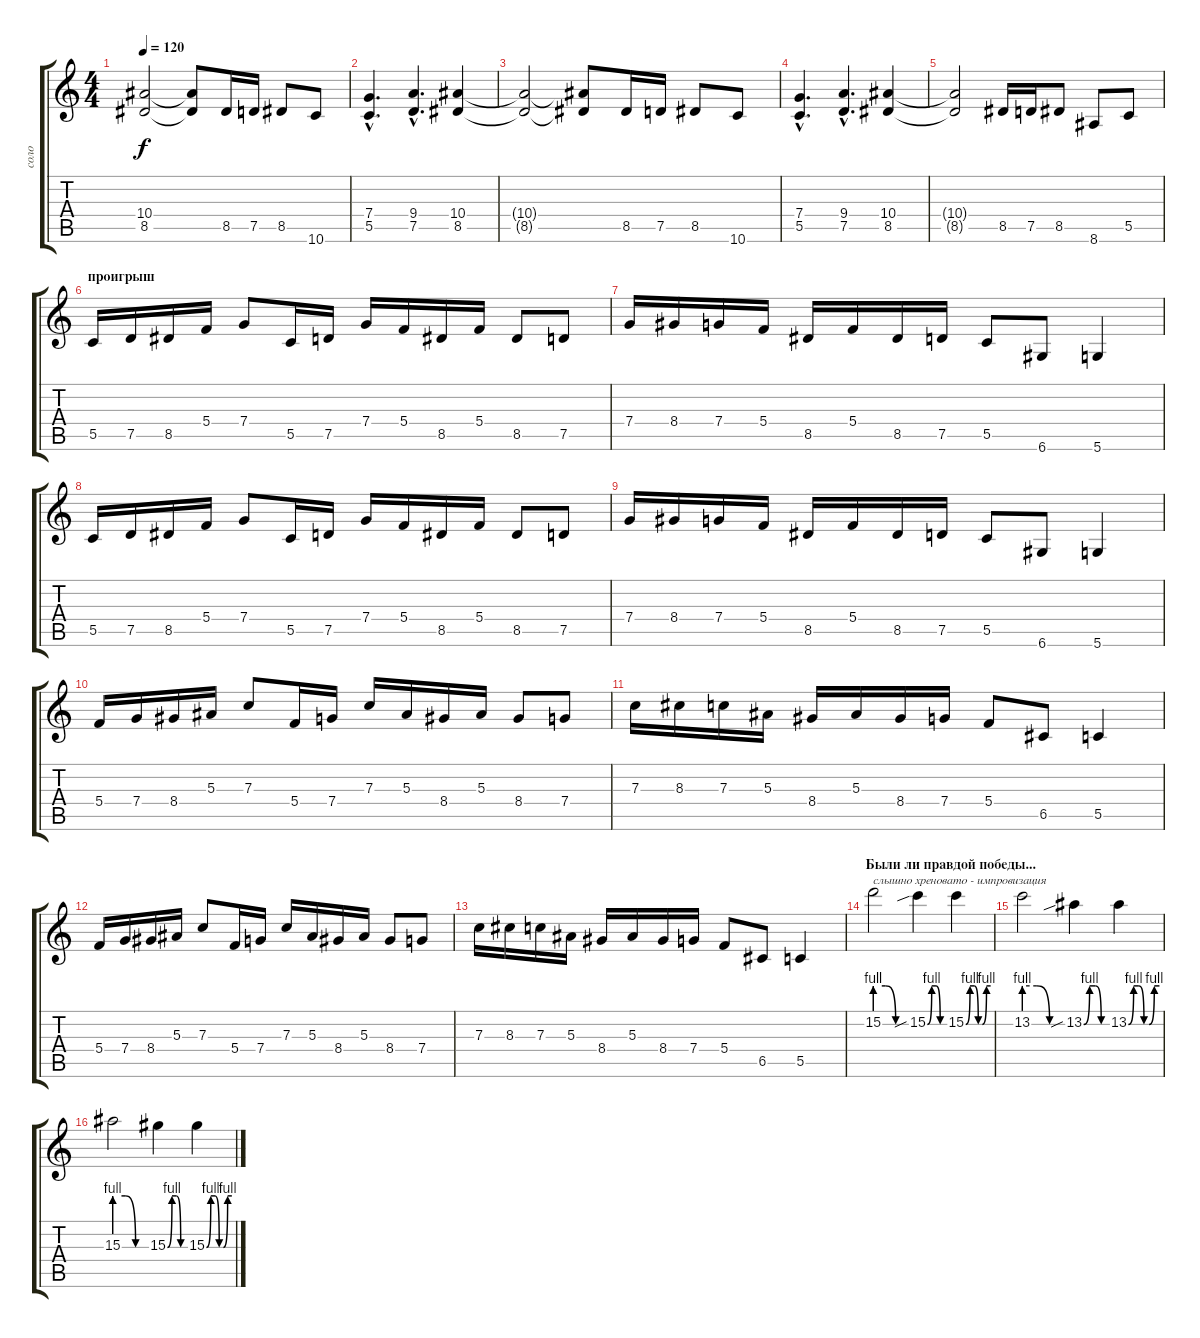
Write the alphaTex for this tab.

\track ("соло" "соло") {instrument distortionguitar}
\staff {score tabs}
\tuning (D4 A3 F3 C3 G2 D2) {hide}
\ts (4 4)
\tempo 120
\clef g2
\ks c
(10.4{t} 8.5{t}).2{dy f} (10.4{t} 8.5{t}).8 8.5.16 7.5.16 8.5.8 10.6.8 |
(7.4{hac} 5.5{hac}).4{d} (9.4{hac} 7.5{hac}).4{d} (10.4 8.5).4 |
(10.4{t} 8.5{t}).2 (10.4{t} 8.5{t}).8 8.5.16 7.5.16 8.5.8 10.6.8 |
(7.4{hac} 5.5{hac}).4{d} (9.4{hac} 7.5{hac}).4{d} (10.4 8.5).4 |
(10.4{t} 8.5{t}).2 8.5.16 7.5.16 8.5.8 8.6.8 5.5.8 |
\section ("" "проигрыш")
5.5.16 7.5.16 8.5.16 5.4.16 7.4.8 5.5.16 7.5.16 7.4.16 5.4.16 8.5.16 5.4.16 8.5.8 7.5.8 |
7.4.16 8.4.16 7.4.16 5.4.16 8.5.16 5.4.16 8.5.16 7.5.16 5.5.8 6.6.8 5.6.4 |
5.5.16 7.5.16 8.5.16 5.4.16 7.4.8 5.5.16 7.5.16 7.4.16 5.4.16 8.5.16 5.4.16 8.5.8 7.5.8 |
7.4.16 8.4.16 7.4.16 5.4.16 8.5.16 5.4.16 8.5.16 7.5.16 5.5.8 6.6.8 5.6.4 |
5.4.16 7.4.16 8.4.16 5.3.16 7.3.8 5.4.16 7.4.16 7.3.16 5.3.16 8.4.16 5.3.16 8.4.8 7.4.8 |
7.3.16 8.3.16 7.3.16 5.3.16 8.4.16 5.3.16 8.4.16 7.4.16 5.4.8 6.5.8 5.5.4 |
5.4.16 7.4.16 8.4.16 5.3.16 7.3.8 5.4.16 7.4.16 7.3.16 5.3.16 8.4.16 5.3.16 8.4.8 7.4.8 |
7.3.16 8.3.16 7.3.16 5.3.16 8.4.16 5.3.16 8.4.16 7.4.16 5.4.8 6.5.8 5.5.4 |
\section ("" "Были ли правдой победы...")
15.2{be (custom 0 4 20 4 40 0 60 0)}.2{txt "слышно хреновато - импровизация"} 15.2{be (custom 0 0 15 4 30 4 45 0 60 0) sib}.4 15.2{be (custom 0 0 10 4 20 4 30 0 40 0 50 4 60 4)}.4 |
13.2{be (custom 0 4 20 4 40 0 60 0)}.2 13.2{be (custom 0 0 15 4 30 4 45 0 60 0) sib}.4 13.2{be (custom 0 0 10 4 20 4 30 0 40 0 50 4 60 4)}.4 |
15.3{be (custom 0 4 20 4 40 0 60 0)}.2 15.3{be (custom 0 0 15 4 30 4 45 0 60 0)}.4 15.3{be (custom 0 0 10 4 20 4 30 0 40 0 50 4 60 4)}.4
